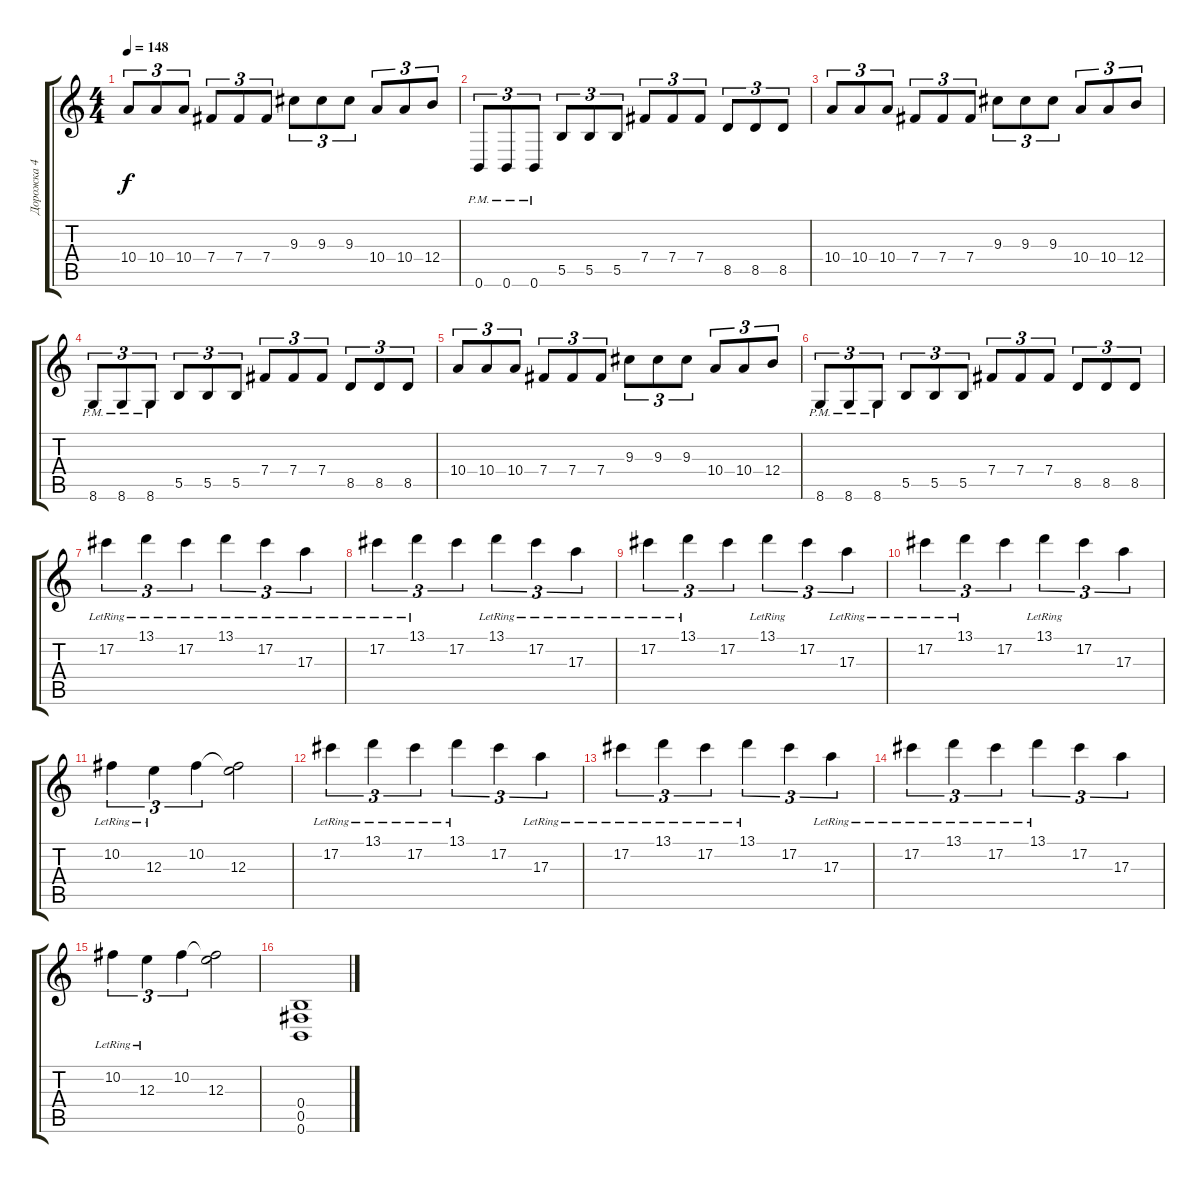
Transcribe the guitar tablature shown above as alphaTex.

\track ("Дорожка 4" "Дорожка 4") {instrument distortionguitar}
\staff {score tabs}
\tuning (Db4 Ab3 E3 B2 Gb2 B1) {hide}
\ts (4 4)
\tempo 148
\clef g2
\ks c
10.4.8{tu (3 2) dy f} 10.4.8{tu (3 2)} 10.4.8{tu (3 2)} 7.4.8{tu (3 2)} 7.4.8{tu (3 2)} 7.4.8{tu (3 2)} 9.3.8{tu (3 2)} 9.3.8{tu (3 2)} 9.3.8{tu (3 2)} 10.4.8{tu (3 2)} 10.4.8{tu (3 2)} 12.4.8{tu (3 2)} |
0.6{pm}.8{tu (3 2)} 0.6{pm}.8{tu (3 2)} 0.6{pm}.8{tu (3 2)} 5.5.8{tu (3 2)} 5.5.8{tu (3 2)} 5.5.8{tu (3 2)} 7.4.8{tu (3 2)} 7.4.8{tu (3 2)} 7.4.8{tu (3 2)} 8.5.8{tu (3 2)} 8.5.8{tu (3 2)} 8.5.8{tu (3 2)} |
10.4.8{tu (3 2)} 10.4.8{tu (3 2)} 10.4.8{tu (3 2)} 7.4.8{tu (3 2)} 7.4.8{tu (3 2)} 7.4.8{tu (3 2)} 9.3.8{tu (3 2)} 9.3.8{tu (3 2)} 9.3.8{tu (3 2)} 10.4.8{tu (3 2)} 10.4.8{tu (3 2)} 12.4.8{tu (3 2)} |
8.6{pm}.8{tu (3 2)} 8.6{pm}.8{tu (3 2)} 8.6{pm}.8{tu (3 2)} 5.5.8{tu (3 2)} 5.5.8{tu (3 2)} 5.5.8{tu (3 2)} 7.4.8{tu (3 2)} 7.4.8{tu (3 2)} 7.4.8{tu (3 2)} 8.5.8{tu (3 2)} 8.5.8{tu (3 2)} 8.5.8{tu (3 2)} |
10.4.8{tu (3 2)} 10.4.8{tu (3 2)} 10.4.8{tu (3 2)} 7.4.8{tu (3 2)} 7.4.8{tu (3 2)} 7.4.8{tu (3 2)} 9.3.8{tu (3 2)} 9.3.8{tu (3 2)} 9.3.8{tu (3 2)} 10.4.8{tu (3 2)} 10.4.8{tu (3 2)} 12.4.8{tu (3 2)} |
8.6{pm}.8{tu (3 2)} 8.6{pm}.8{tu (3 2)} 8.6{pm}.8{tu (3 2)} 5.5.8{tu (3 2)} 5.5.8{tu (3 2)} 5.5.8{tu (3 2)} 7.4.8{tu (3 2)} 7.4.8{tu (3 2)} 7.4.8{tu (3 2)} 8.5.8{tu (3 2)} 8.5.8{tu (3 2)} 8.5.8{tu (3 2)} |
17.2{lr}.4{tu (3 2)} 13.1{lr}.4{tu (3 2)} 17.2{lr}.4{tu (3 2)} 13.1{lr}.4{tu (3 2)} 17.2{lr}.4{tu (3 2)} 17.3{lr}.4{tu (3 2)} |
17.2{lr}.4{tu (3 2)} 13.1{lr}.4{tu (3 2)} 17.2.4{tu (3 2)} 13.1{lr}.4{tu (3 2)} 17.2{lr}.4{tu (3 2)} 17.3{lr}.4{tu (3 2)} |
17.2{lr}.4{tu (3 2)} 13.1{lr}.4{tu (3 2)} 17.2.4{tu (3 2)} 13.1{lr}.4{tu (3 2)} 17.2.4{tu (3 2)} 17.3{lr}.4{tu (3 2)} |
17.2{lr}.4{tu (3 2)} 13.1{lr}.4{tu (3 2)} 17.2.4{tu (3 2)} 13.1{lr}.4{tu (3 2)} 17.2.4{tu (3 2)} 17.3.4{tu (3 2)} |
10.2{lr}.4{tu (3 2)} 12.3{lr}.4{tu (3 2)} 10.2.4{tu (3 2)} (10.2{t} 12.3).2 |
17.2{lr}.4{tu (3 2)} 13.1{lr}.4{tu (3 2)} 17.2{lr}.4{tu (3 2)} 13.1{lr}.4{tu (3 2)} 17.2.4{tu (3 2)} 17.3{lr}.4{tu (3 2)} |
17.2{lr}.4{tu (3 2)} 13.1{lr}.4{tu (3 2)} 17.2{lr}.4{tu (3 2)} 13.1{lr}.4{tu (3 2)} 17.2.4{tu (3 2)} 17.3{lr}.4{tu (3 2)} |
17.2{lr}.4{tu (3 2)} 13.1{lr}.4{tu (3 2)} 17.2{lr}.4{tu (3 2)} 13.1{lr}.4{tu (3 2)} 17.2.4{tu (3 2)} 17.3.4{tu (3 2)} |
10.2{lr}.4{tu (3 2)} 12.3{lr}.4{tu (3 2)} 10.2.4{tu (3 2)} (10.2{t} 12.3).2 |
(0.4 0.5 0.6).1
